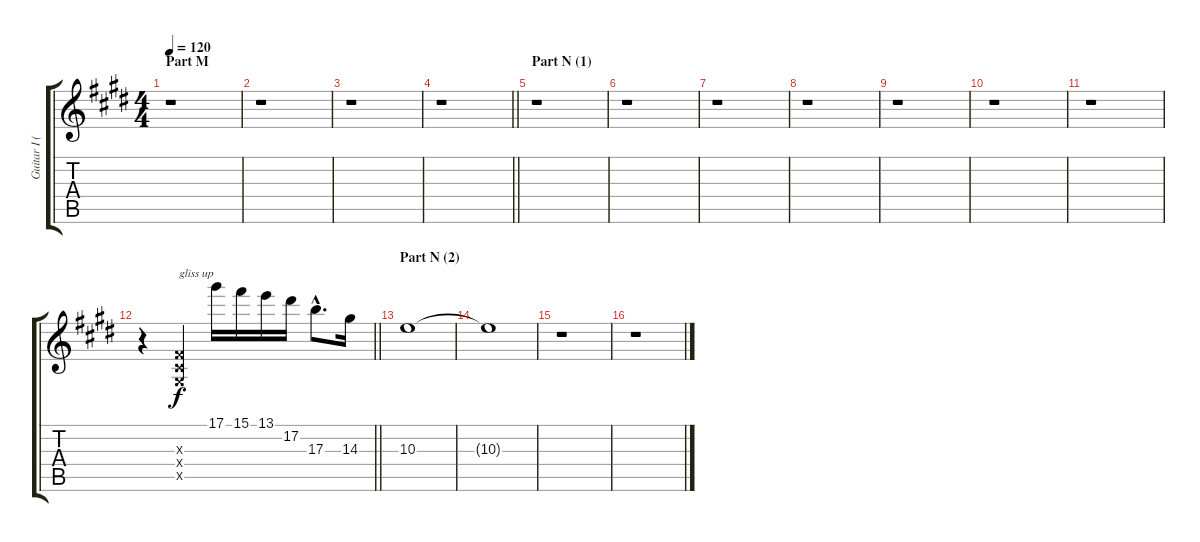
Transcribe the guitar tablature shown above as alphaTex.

\track ("Guitar I (Sugizo)" "Guitar I (") {instrument distortionguitar}
\staff {score tabs}
\tuning (Eb4 Bb3 Gb3 Db3 Ab2 Eb2) {hide}
\ts (4 4)
\section ("" "Part M")
\tempo 120
\clef g2
\ks e
r.1{dy f} |
r.1 |
r.1 |
\barLineRight lightlight
r.1 |
\section ("" "Part N (1)")
r.1 |
r.1 |
r.1 |
r.1 |
r.1 |
r.1 |
r.1 |
\barLineRight lightlight
r.4 (0.3{x} 0.4{x} 0.5{x}).4{txt "gliss up"} 17.1.16 15.1.16 13.1.16 17.2.16 17.3{hac}.8{d} 14.3.16 |
\section ("" "Part N (2)")
10.3.1 |
10.3{t}.1 |
r.1 |
r.1
